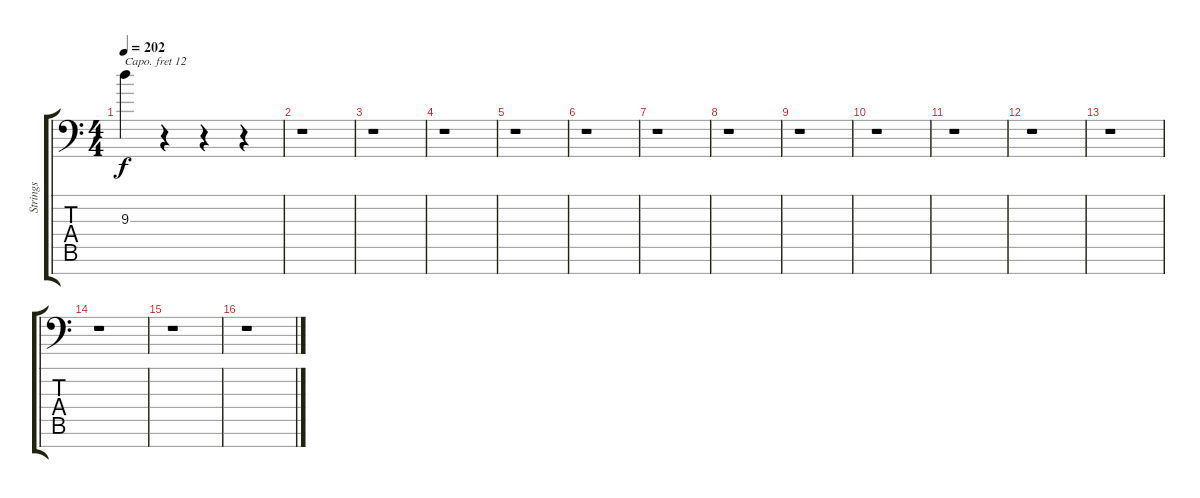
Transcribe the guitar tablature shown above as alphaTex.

\track ("Strings" "Strings") {instrument stringensemble1}
\staff {score tabs}
\capo 12
\tuning (D4 A3 F3 C3 G2 D2 G1) {hide}
\ts (4 4)
\tempo 202
\clef f4
\ks c
9.3.4{dy f} r.4 r.4 r.4 |
r.1 |
r.1 |
r.1 |
r.1 |
r.1 |
r.1 |
r.1 |
r.1 |
r.1 |
r.1 |
r.1 |
r.1 |
r.1 |
r.1 |
r.1
